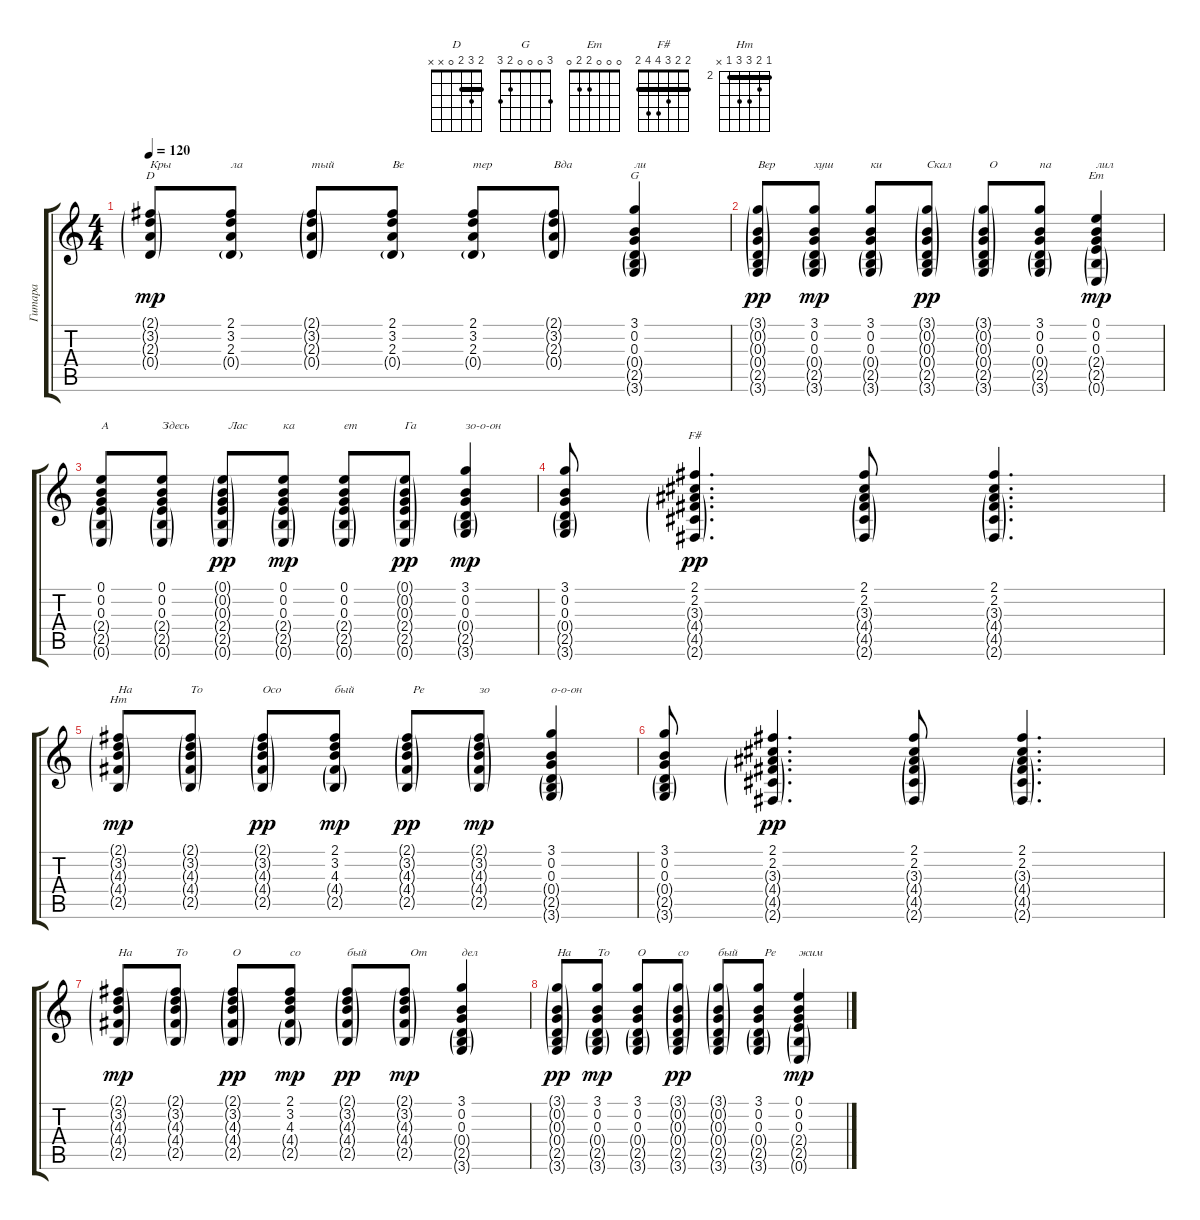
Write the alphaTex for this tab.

\track ("Гитара" "Гитара") {instrument acousticguitarsteel}
\staff {score tabs}
\tuning (E4 B3 G3 D3 A2 E2) {hide}
\chord ("D" 2 3 2 0 x x) {barre 2}
\chord ("G" 3 0 0 0 2 3)
\chord ("Em" 0 0 0 2 2 0)
\chord ("F#" 2 2 3 4 4 2) {barre 2}
\chord ("Hm" 2 3 4 4 2 x) {firstfret 2 barre 2}
\ts (4 4)
\tempo 120
\clef g2
\ks c
(2.1{g} 3.2{g} 2.3{g} 0.4{g}).8{ch "D" txt "Кры" dy mp} (2.1 3.2 2.3 0.4{g}).8{txt "ла"} (2.1{g} 3.2{g} 2.3{g} 0.4{g}).8{txt "тый"} (2.1 3.2 2.3 0.4{g}).8{txt "Ве"} (2.1 3.2 2.3 0.4{g}).8{txt "тер"} (2.1{g} 3.2{g} 2.3{g} 0.4{g}).8{txt "Вда"} (3.1 0.2 0.3 0.4{g} 2.5{g} 3.6{g}).4{ch "G" txt "ли"} |
(3.1{g} 0.2{g} 0.3{g} 0.4{g} 2.5{g} 3.6{g}).8{txt "Вер" dy pp} (3.1 0.2 0.3 0.4{g} 2.5{g} 3.6{g}).8{txt "хуш" dy mp} (3.1 0.2 0.3 0.4{g} 2.5{g} 3.6{g}).8{txt "ки"} (3.1{g} 0.2{g} 0.3{g} 0.4{g} 2.5{g} 3.6{g}).8{txt "Скал" dy pp} (3.1{g} 0.2{g} 0.3{g} 0.4{g} 2.5{g} 3.6{g}).8{txt "  О"} (3.1 0.2 0.3 0.4{g} 2.5{g} 3.6{g}).8{txt "па"} (0.1 0.2 0.3 2.4{g} 2.5{g} 0.6{g}).4{ch "Em" txt "лил" dy mp} |
(0.1 0.2 0.3 2.4{g} 2.5{g} 0.6{g}).8{txt "А"} (0.1 0.2 0.3 2.4{g} 2.5{g} 0.6{g}).8{txt "Здесь"} (0.1{g} 0.2{g} 0.3{g} 2.4{g} 2.5{g} 0.6{g}).8{txt "  Лас" dy pp} (0.1 0.2 0.3 2.4{g} 2.5{g} 0.6{g}).8{txt "ка" dy mp} (0.1 0.2 0.3 2.4{g} 2.5{g} 0.6{g}).8{txt "ет"} (0.1{g} 0.2{g} 0.3{g} 2.4{g} 2.5{g} 0.6{g}).8{txt "Га" dy pp} (3.1 0.2 0.3 0.4{g} 2.5{g} 3.6{g}).4{txt "зо-о-он" dy mp} |
(3.1 0.2 0.3 0.4{g} 2.5{g} 3.6{g}).8 (2.1 2.2 3.3{g} 4.4{g} 4.5{g} 2.6{g}).4{d ch "F#" dy pp} (2.1 2.2 3.3{g} 4.4{g} 4.5{g} 2.6{g}).8 (2.1 2.2 3.3{g} 4.4{g} 4.5{g} 2.6{g}).4{d} |
(2.1{g} 3.2{g} 4.3{g} 4.4{g} 2.5{g}).8{ch "Hm" txt "На" dy mp} (2.1{g} 3.2{g} 4.3{g} 4.4{g} 2.5{g}).8{txt "То"} (2.1{g} 3.2{g} 4.3{g} 4.4{g} 2.5{g}).8{txt "Осо" dy pp} (2.1 3.2 4.3 4.4{g} 2.5{g}).8{txt "бый" dy mp} (2.1{g} 3.2{g} 4.3{g} 4.4{g} 2.5{g}).8{txt "  Ре" dy pp} (2.1{g} 3.2{g} 4.3{g} 4.4{g} 2.5{g}).8{txt "зо" dy mp} (3.1 0.2 0.3 0.4{g} 2.5{g} 3.6{g}).4{txt "о-о-он"} |
(3.1 0.2 0.3 0.4{g} 2.5{g} 3.6{g}).8 (2.1 2.2 3.3{g} 4.4{g} 4.5{g} 2.6{g}).4{d dy pp} (2.1 2.2 3.3{g} 4.4{g} 4.5{g} 2.6{g}).8 (2.1 2.2 3.3{g} 4.4{g} 4.5{g} 2.6{g}).4{d} |
(2.1{g} 3.2{g} 4.3{g} 4.4{g} 2.5{g}).8{txt "На" dy mp} (2.1{g} 3.2{g} 4.3{g} 4.4{g} 2.5{g}).8{txt "То"} (2.1{g} 3.2{g} 4.3{g} 4.4{g} 2.5{g}).8{txt "О" dy pp} (2.1 3.2 4.3 4.4{g} 2.5{g}).8{txt "со" dy mp} (2.1{g} 3.2{g} 4.3{g} 4.4{g} 2.5{g}).8{txt "бый" dy pp} (2.1{g} 3.2{g} 4.3{g} 4.4{g} 2.5{g}).8{txt "  От" dy mp} (3.1 0.2 0.3 0.4{g} 2.5{g} 3.6{g}).4{txt "дел"} |
(3.1{g} 0.2{g} 0.3{g} 0.4{g} 2.5{g} 3.6{g}).8{txt "На" dy pp} (3.1 0.2 0.3 0.4{g} 2.5{g} 3.6{g}).8{txt "То" dy mp} (3.1 0.2 0.3 0.4{g} 2.5{g} 3.6{g}).8{txt "О"} (3.1{g} 0.2{g} 0.3{g} 0.4{g} 2.5{g} 3.6{g}).8{txt "со" dy pp} (3.1{g} 0.2{g} 0.3{g} 0.4{g} 2.5{g} 3.6{g}).8{txt "бый"} (3.1 0.2 0.3 0.4{g} 2.5{g} 3.6{g}).8{txt "  Ре"} (0.1 0.2 0.3 2.4{g} 2.5{g} 0.6{g}).4{txt "жим" dy mp}
